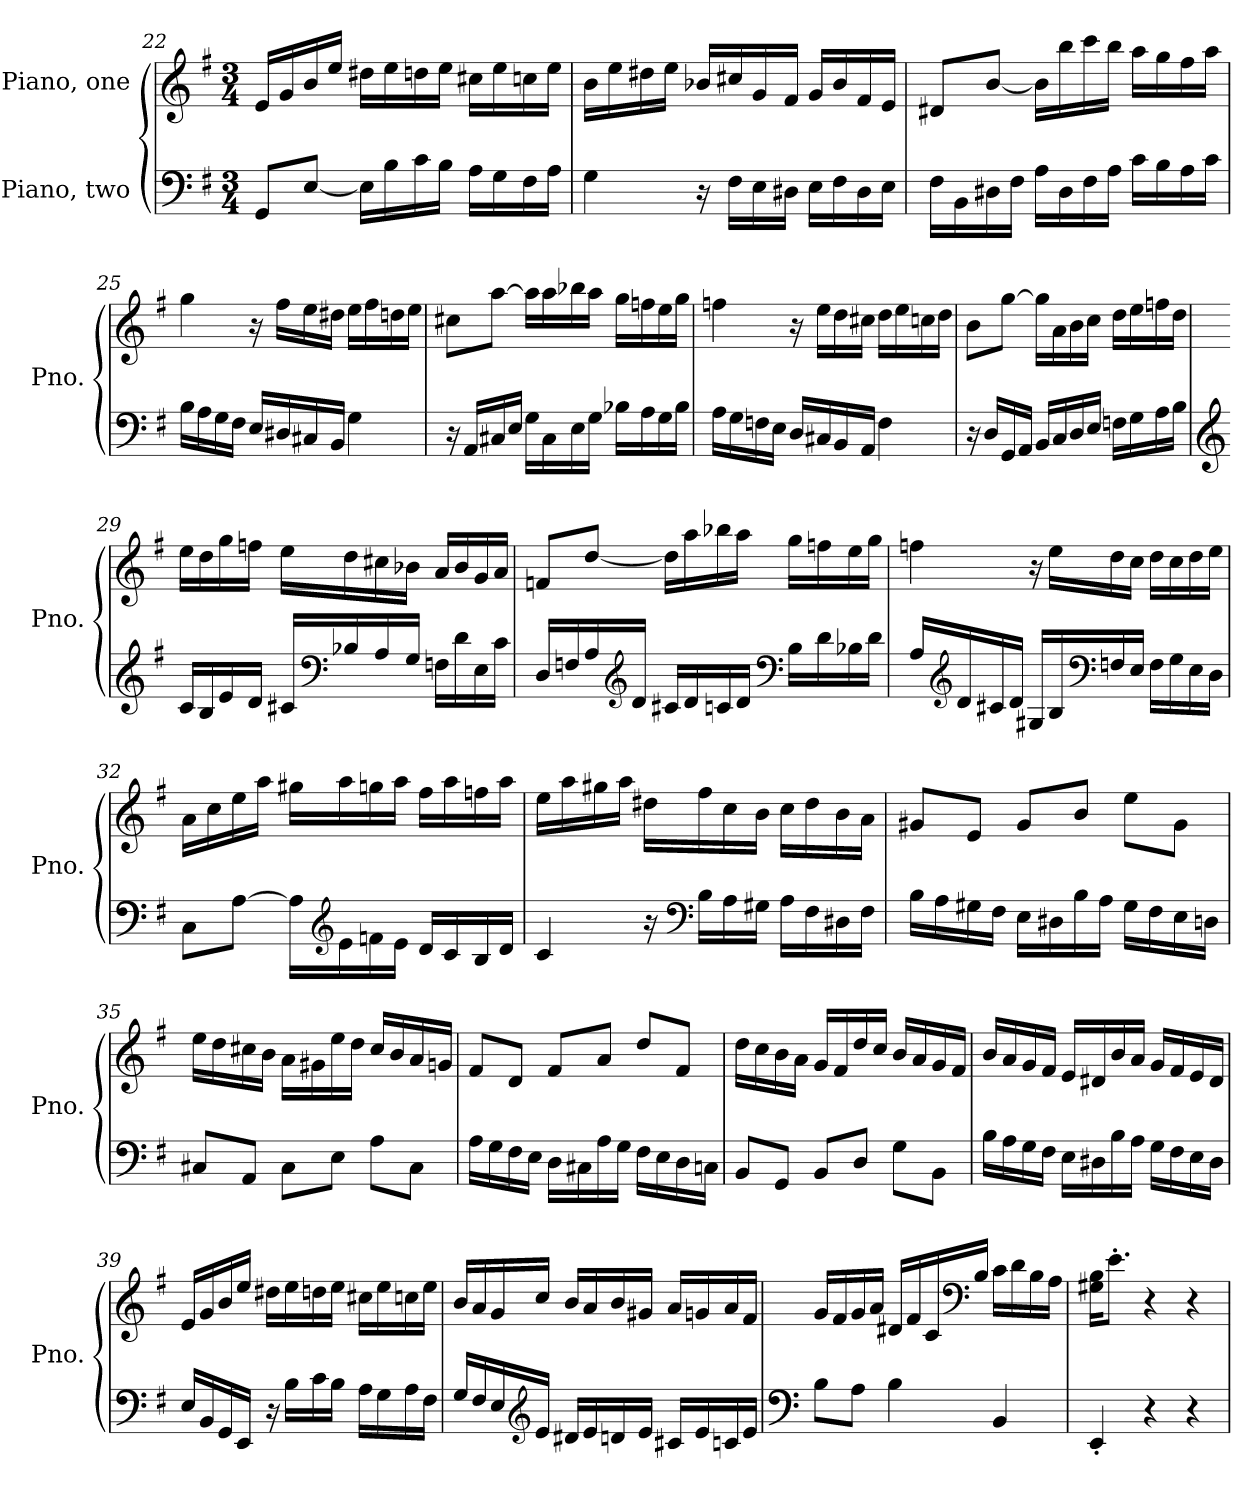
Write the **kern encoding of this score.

**kern	**kern
*part2	*part1
*staff2	*staff1
*I"Piano, two	*I"Piano, one
*I'Pno.	*I'Pno.
*clefF4	*clefG2
*k[f#]	*k[f#]
*M3/4	*M3/4
=22	=22
8GG/L	16e/LL
.	16g/
[8E/J	16b/
.	16ee/JJ
16E\LL]	16dd#X\LL
16B\	16ee\
16c\	16ddn\
16B\JJ	16ee\JJ
16A\LL	16cc#X\LL
16G\	16ee\
16F#\	16ccn\
16A\JJ	16ee\JJ
!!LO:LB:g=z
=23	=23
4G\	16b\LL
.	16ee\
.	16dd#X\
.	16ee\JJ
16r	16b-X/LL
16F#\LL	16cc#X/
16E\	16g/
16D#X\JJ	16f#/JJ
16E\LL	16g/LL
16F#\	16b-/
16D#\	16f#/
16E\JJ	16e/JJ
=24	=24
16F#\LL	8d#X/L
16BB\	.
16D#X\	[8b/J
16F#\JJ	.
16A\LL	16b\LL]
16D#\	16bb\
16F#\	16ccc\
16A\JJ	16bb\JJ
16c\LL	16aa\LL
16B\	16gg\
16A\	16ff#\
16c\JJ	16aa\JJ
!!LO:LB:g=z
=25	=25
16B\LL	4gg\
16A\	.
16G\	.
16F#\JJ	.
16E/LL	16r
16D#X/	16ff#\LL
16C#X/	16ee\
16BB/JJ	16dd#X\JJ
4G\	16ee\LL
.	16ff#\
.	16ddn\
.	16ee\JJ
=26	=26
16r	8cc#X\L
16AA/LL	.
16C#X/	[8aa\J
16E/JJ	.
16G\LL	16aa\LL]
16C#\	16aa\
16E\	16bb-X\
16G\JJ	16aa\JJ
16B-X\LL	16gg\LL
16A\	16ffn\
16G\	16ee\
16B-\JJ	16gg\JJ
!!LO:PB:g=z
=27	=27
16A\LL	4ffn\
16G\	.
16Fn\	.
16E\JJ	.
16D/LL	16r
16C#X/	16ee\LL
16BB/	16dd\
16AA/JJ	16cc#X\JJ
4F\	16dd\LL
.	16ee\
.	16ccn\
.	16dd\JJ
=28	=28
16r	8b\L
16D/LL	.
16GG/	[8gg\J
16AA/JJ	.
16BB/LL	16gg\LL]
16C/	16a\
16D/	16b\
16E/JJ	16cc\JJ
16Fn\LL	16dd\LL
16G\	16ee\
16A\	16ffn\
16B\JJ	16dd\JJ
!!LO:LB:g=z
=29	=29
*clefG2	*
16c/LL	16ee\LL
16B/	16dd\
16e/	16gg\
16d/JJ	16ffn\JJ
16c#X/LL	16ee\LL
*clefF4	*
16B-X/	16dd\
16A/	16cc#X\
16G/JJ	16b-X\JJ
16Fn\LL	16a/LL
16d\	16b-/
16E\	16g/
16c#\JJ	16a/JJ
=30	=30
16D/LL	8fn/L
16Fn/	.
16A/	[8dd/J
*clefG2	*
16d/JJ	.
16c#X/LL	16dd\LL]
16d/	16aa\
16cn/	16bb-X\
16d/JJ	16aa\JJ
*clefF4	*
16B\LL	16gg\LL
16d\	16ffn\
16B-X\	16ee\
16d\JJ	16gg\JJ
!!LO:LB:g=z
=31	=31
16A/LL	4ffn\
*clefG2	*
16d/	.
16c#X/	.
16d/JJ	.
16G#X/LL	16r
16B/	16ee\LL
*clefF4	*
16Fn/	16dd\
16E/JJ	16cc\JJ
16F\LL	16dd\LL
16G#\	16cc\
16E\	16dd\
16D\JJ	16ee\JJ
=32	=32
8C\L	16a\LL
.	16cc\
[8A\J	16ee\
.	16aa\JJ
16A\LL]	16gg#X\LL
*clefG2	*
16e\	16aa\
16fn\	16ggn\
16e\JJ	16aa\JJ
16d/LL	16ff#\LL
16c/	16aa\
16B/	16ffn\
16d/JJ	16aa\JJ
!!LO:LB:g=z
=33	=33
4c/	16ee\LL
.	16aa\
.	16gg#X\
.	16aa\JJ
16r	16dd#X\LL
*clefF4	*
16B\LL	16ff#\
16A\	16cc\
16G#X\JJ	16b\JJ
16A\LL	16cc\LL
16F#\	16dd#\
16D#X\	16b\
16F#\JJ	16a\JJ
=34	=34
16B\LL	8g#X/L
16A\	.
16G#X\	8e/J
16F#\JJ	.
16E\LL	8g#/L
16D#X\	.
16B\	8b/J
16A\JJ	.
16G#\LL	8ee\L
16F#\	.
16E\	8g#\J
16Dn\JJ	.
!!LO:LB:g=z
=35	=35
8C#X/L	16ee\LL
.	16dd\
8AA/J	16cc#X\
.	16b\JJ
8C#\L	16a\LL
.	16g#X\
8E\J	16ee\
.	16dd\JJ
8A\L	16cc#/LL
.	16b/
8C#\J	16a/
.	16gn/JJ
=36	=36
16A\LL	8f#/L
16G\	.
16F#\	8d/J
16E\JJ	.
16D\LL	8f#/L
16C#X\	.
16A\	8a/J
16G\JJ	.
16F#\LL	8dd/L
16E\	.
16D\	8f#/J
16Cn\JJ	.
=37	=37
8BB/L	16dd\LL
.	16cc\
8GG/J	16b\
.	16a\JJ
8BB/L	16g/LL
.	16f#/
8D/J	16dd/
.	16cc/JJ
8G\L	16b/LL
.	16a/
8BB\J	16g/
.	16f#/JJ
!!LO:LB:g=z
=38	=38
16B\LL	16b/LL
16A\	16a/
16G\	16g/
16F#\JJ	16f#/JJ
16E\LL	16e/LL
16D#X\	16d#X/
16B\	16b/
16A\JJ	16a/JJ
16G\LL	16g/LL
16F#\	16f#/
16E\	16e/
16D#\JJ	16d#/JJ
=39	=39
16E/LL	16e/LL
16BB/	16g/
16GG/	16b/
16EE/JJ	16ee/JJ
16r	16dd#X\LL
16B\LL	16ee\
16c\	16ddn\
16B\JJ	16ee\JJ
16A\LL	16cc#X\LL
16G\	16ee\
16A\	16ccn\
16F#\JJ	16ee\JJ
!!LO:PB:g=z
=40	=40
16G/LL	16b/LL
16F#/	16a/
16E/	16g/
*clefG2	*
16e/JJ	16cc/JJ
16d#X/LL	16b/LL
16e/	16a/
16dn/	16b/
16e/JJ	16g#X/JJ
16c#X/LL	16a/LL
16e/	16gn/
16cn/	16a/
16e/JJ	16f#/JJ
=41	=41
*clefF4	*
8B\L	16g/LL
.	16f#/
8A\J	16g/
.	16a/JJ
4B\	16d#X/LL
.	16f#/
.	16c/
*	*clefF4
.	16B/JJ
4BB/	16c\LL
.	16d#\
.	16B\
.	16A\JJ
=42	=42
4EE'/	16G#X\ 16B\KL
.	8.e'\J
4r	4r
4r	4r
=	=
*-	*-
